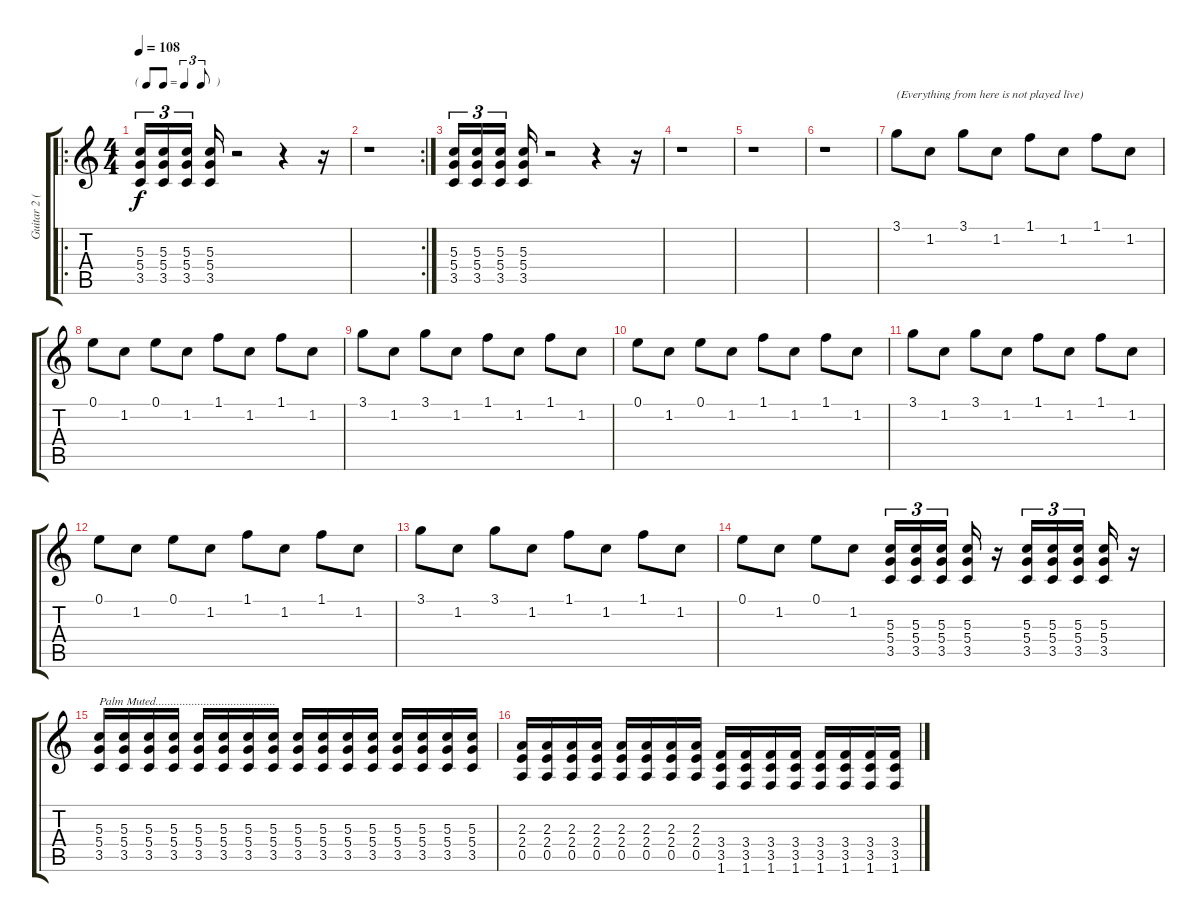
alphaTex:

\track ("Guitar 2 (not played live)" "Guitar 2 (") {instrument electricguitarmuted}
\staff {score tabs}
\tuning (E4 B3 G3 D3 A2 E2) {hide}
\ro
\ts (4 4)
\tf triplet8th
\tempo 108
\clef g2
\ks c
(5.3 5.4 3.5).16{tu (3 2) dy f volume 10 instrument electricguitarmuted} (5.3 5.4 3.5).16{tu (3 2)} (5.3 5.4 3.5).16{tu (3 2)} (5.3 5.4 3.5).16 r.2 r.4 r.16 |
\rc 2
r.1 |
(5.3 5.4 3.5).16{tu (3 2)} (5.3 5.4 3.5).16{tu (3 2)} (5.3 5.4 3.5).16{tu (3 2)} (5.3 5.4 3.5).16 r.2 r.4 r.16 |
r.1 |
r.1 |
r.1 |
3.1.8{txt "(Everything from here is not played live)" volume 16 instrument electricguitarclean} 1.2.8 3.1.8 1.2.8 1.1.8 1.2.8 1.1.8 1.2.8 |
0.1.8 1.2.8 0.1.8 1.2.8 1.1.8 1.2.8 1.1.8 1.2.8 |
3.1.8 1.2.8 3.1.8 1.2.8 1.1.8 1.2.8 1.1.8 1.2.8 |
0.1.8 1.2.8 0.1.8 1.2.8 1.1.8 1.2.8 1.1.8 1.2.8 |
3.1.8 1.2.8 3.1.8 1.2.8 1.1.8 1.2.8 1.1.8 1.2.8 |
0.1.8 1.2.8 0.1.8 1.2.8 1.1.8 1.2.8 1.1.8 1.2.8 |
3.1.8 1.2.8 3.1.8 1.2.8 1.1.8 1.2.8 1.1.8 1.2.8 |
0.1.8 1.2.8 0.1.8 1.2.8 (5.3 5.4 3.5).16{tu (3 2) volume 14 instrument distortionguitar} (5.3 5.4 3.5).16{tu (3 2)} (5.3 5.4 3.5).16{tu (3 2)} (5.3 5.4 3.5).16 r.16 (5.3 5.4 3.5).16{tu (3 2)} (5.3 5.4 3.5).16{tu (3 2)} (5.3 5.4 3.5).16{tu (3 2)} (5.3 5.4 3.5).16 r.16 |
(5.3 5.4 3.5).16{txt "Palm Muted........................................" instrument electricguitarmuted} (5.3 5.4 3.5).16 (5.3 5.4 3.5).16 (5.3 5.4 3.5).16 (5.3 5.4 3.5).16 (5.3 5.4 3.5).16 (5.3 5.4 3.5).16 (5.3 5.4 3.5).16 (5.3 5.4 3.5).16 (5.3 5.4 3.5).16 (5.3 5.4 3.5).16 (5.3 5.4 3.5).16 (5.3 5.4 3.5).16 (5.3 5.4 3.5).16 (5.3 5.4 3.5).16 (5.3 5.4 3.5).16 |
(2.3 2.4 0.5).16 (2.3 2.4 0.5).16 (2.3 2.4 0.5).16 (2.3 2.4 0.5).16 (2.3 2.4 0.5).16 (2.3 2.4 0.5).16 (2.3 2.4 0.5).16 (2.3 2.4 0.5).16 (3.4 3.5 1.6).16 (3.4 3.5 1.6).16 (3.4 3.5 1.6).16 (3.4 3.5 1.6).16 (3.4 3.5 1.6).16 (3.4 3.5 1.6).16 (3.4 3.5 1.6).16 (3.4 3.5 1.6).16
